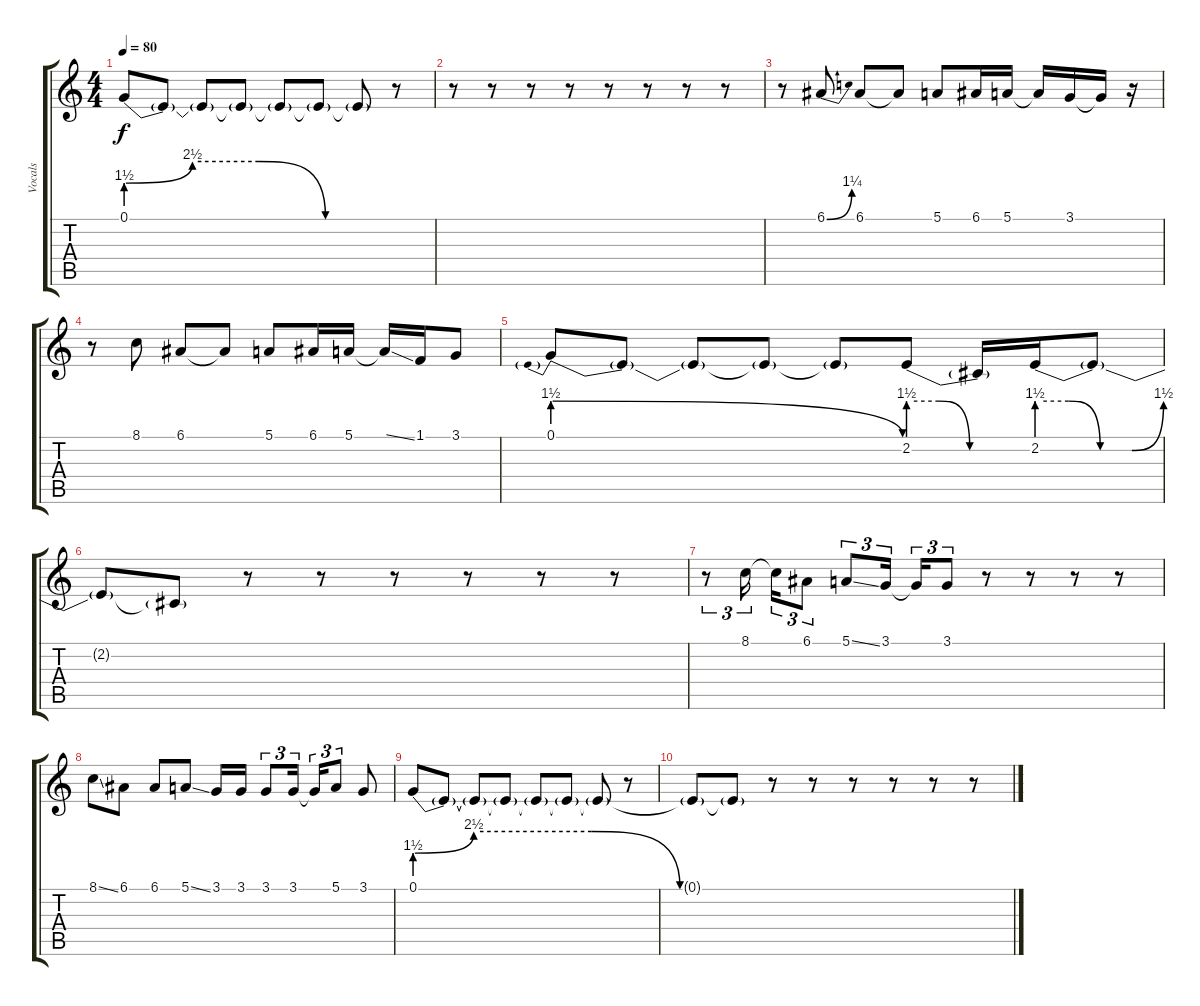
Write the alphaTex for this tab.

\track ("Vocals" "Vocals") {instrument tenorsax}
\staff {score tabs}
\tuning (E4 B3 G3 D3 A2 E2) {hide}
\ts (4 4)
\tempo 80
\clef g2
\ks c
0.1{be (custom 0 6 15 10 30 10 45 0 60 0)}.8{dy f} 0.1{t}.8 0.1{t}.8 0.1{t}.8 0.1{t}.8 0.1{t}.8 0.1{t}.8 r.8 |
r.8 r.8 r.8 r.8 r.8 r.8 r.8 r.8 |
r.8 6.1{be (bend 0 0 60 5)}.8 6.1.8 6.1{t}.8 5.1.8 6.1.16 5.1.16 5.1{t}.16 3.1.16 3.1{t}.16 r.16 |
r.8 8.1.8 6.1.8 6.1{t}.8 5.1.8 6.1.16 5.1.16 5.1{ss t}.16 1.1.16 3.1.8 |
0.1{be (prebendrelease 0 6 60 0)}.8 0.1{t}.8 0.1{t}.8 0.1{t}.8 0.1{t}.8 2.2{be (custom 0 6 15 6 30 0 60 0)}.8 2.2{t}.16 2.2{be (custom 0 6 15 6 30 0 45 0 60 6)}.16 2.2{t}.8 |
2.2{t}.8 2.2{t}.8 r.8 r.8 r.8 r.8 r.8 r.8 |
r.8{tu (3 2)} 8.1.16{tu (3 2)} 8.1{t}.16{tu (3 2)} 6.1.8{tu (3 2)} 5.1{ss}.8{tu (3 2)} 3.1.16{tu (3 2)} 3.1{t}.16{tu (3 2)} 3.1.8{tu (3 2)} r.8 r.8 r.8 r.8 |
8.1{ss}.8 6.1.8 6.1.8 5.1{ss}.8 3.1.16 3.1.16 3.1.8{tu (3 2)} 3.1.16{tu (3 2)} 3.1{t}.16{tu (3 2)} 5.1.8{tu (3 2)} 3.1.8 |
0.1{be (custom 0 6 10 10 30 10 45 0 60 0)}.8 0.1{t}.8 0.1{t}.8 0.1{t}.8 0.1{t}.8 0.1{t}.8 0.1{t}.8 r.8 |
0.1{t}.8 0.1{t}.8 r.8 r.8 r.8 r.8 r.8 r.8
